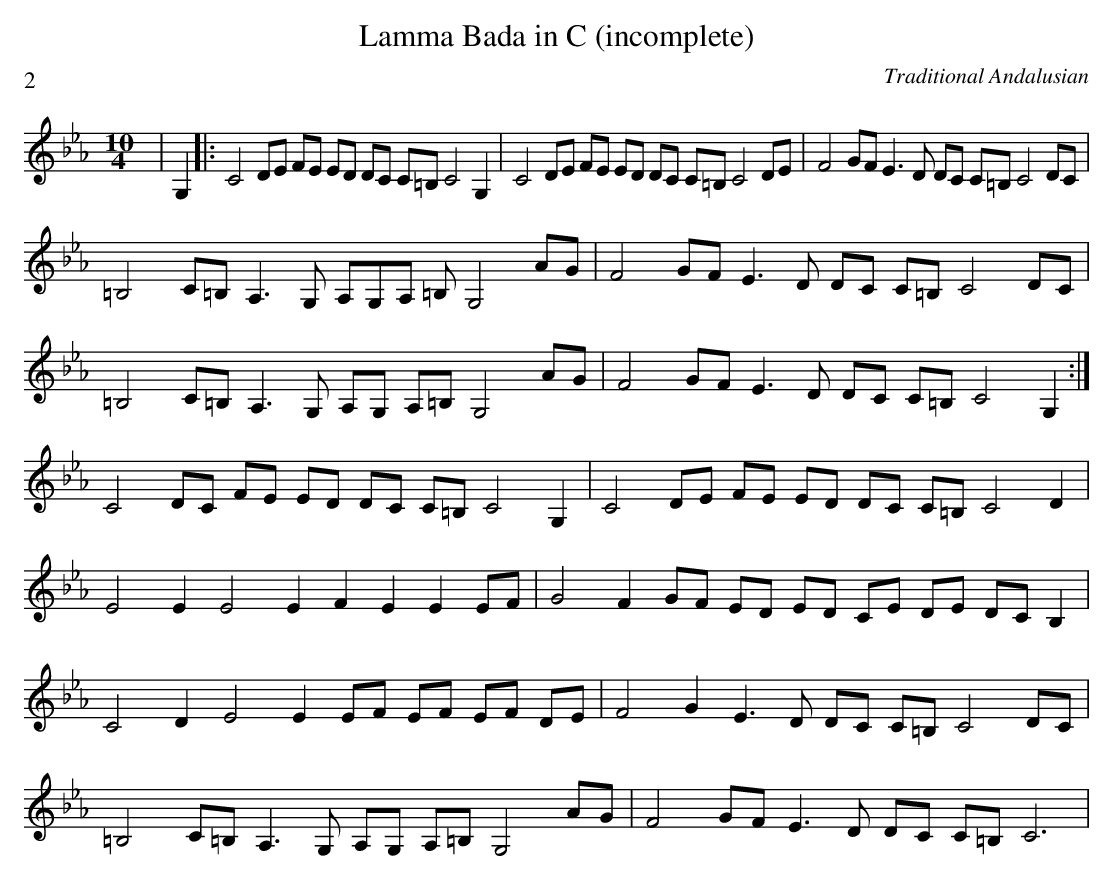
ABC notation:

X:1
T:Lamma Bada in C (incomplete)
M:10/4
L:1/8
C:Traditional Andalusian
P:2
K:Cm
|G,2|:C4 DE FE ED DC C=B, C4 G,2|C4 DE FE ED DC C=B, C4 DE| F4 GF E3D DC
 C=B, C4 DC|!
=B,4 C=B, A,3 G, A,G,A, =B, G,4 AG|F4 GF E3 D  DC C=B, C4 DC|
=B,4 C=B, A,3 G, A,G, A,=B, G,4 AG|F4 GF E3 D DC C=B, C4 G,2:|
 C4 DC FE ED DC C=B, C4 G,2|C4 DE FE ED DC C=B, C4 D2|E4 E2 E4 E2
 F2 E2 E2 EF|G4F2 GF ED
ED CE DE DC B,2|C4 D2 E4 E2 EF EF EF DE|F4 G2 E3 D  DC C=B, C4 DC |=B,4
C=B,  A,3G, A,G, A,=B, G,4 AG|F4 GF E3D DC C=B, C6|
